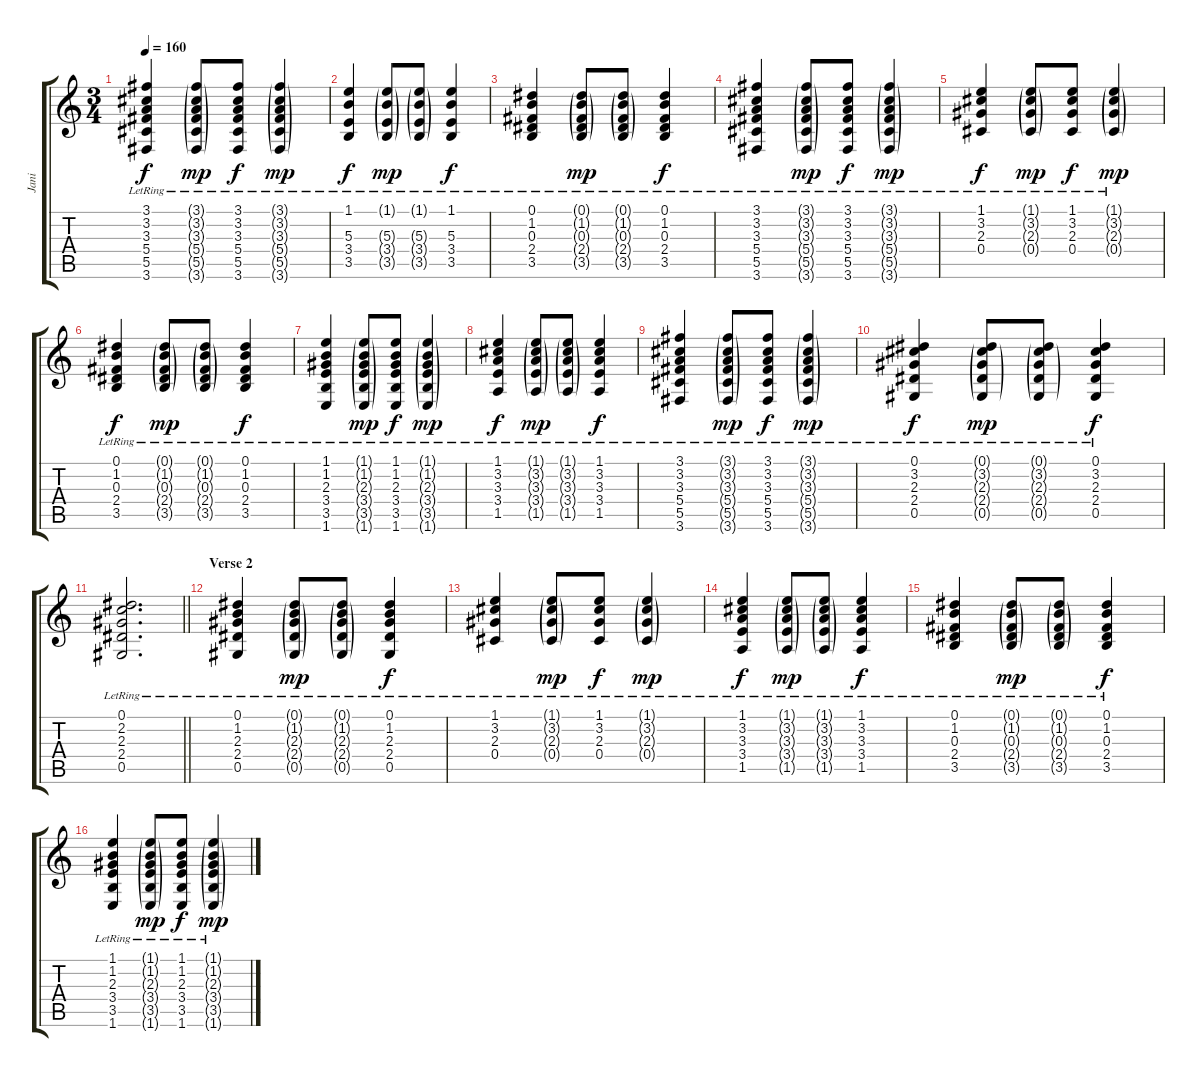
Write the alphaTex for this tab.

\track ("Jani" "Jani") {instrument acousticguitarsteel}
\staff {score tabs}
\tuning (Eb4 Bb3 Gb3 Db3 Ab2 Eb2) {hide}
\ts (3 4)
\tempo 160
\clef g2
\ks c
(3.1{lr} 3.2{lr} 3.3{lr} 5.4{lr} 5.5{lr} 3.6{lr}).4{dy f} (3.1{g lr} 3.2{g lr} 3.3{g lr} 5.4{g lr} 5.5{g lr} 3.6{g lr}).8{dy mp} (3.1{lr} 3.2{lr} 3.3{lr} 5.4{lr} 5.5{lr} 3.6{lr}).8{dy f} (3.1{g lr} 3.2{g lr} 3.3{g lr} 5.4{g lr} 5.5{g lr} 3.6{g lr}).4{dy mp} |
(1.1{lr} 5.3{lr} 3.4{lr} 3.5{lr}).4{dy f} (1.1{g lr} 5.3{g lr} 3.4{g lr} 3.5{g lr}).8{dy mp} (1.1{g lr} 5.3{g lr} 3.4{g lr} 3.5{g lr}).8 (1.1{lr} 5.3{lr} 3.4{lr} 3.5{lr}).4{dy f} |
(0.1{lr} 1.2{lr} 0.3{lr} 2.4{lr} 3.5{lr}).4 (0.1{g lr} 1.2{g lr} 0.3{g lr} 2.4{g lr} 3.5{g lr}).8{dy mp} (0.1{g lr} 1.2{g lr} 0.3{g lr} 2.4{g lr} 3.5{g lr}).8 (0.1{lr} 1.2{lr} 0.3{lr} 2.4{lr} 3.5{lr}).4{dy f} |
(3.1{lr} 3.2{lr} 3.3{lr} 5.4{lr} 5.5{lr} 3.6{lr}).4 (3.1{g lr} 3.2{g lr} 3.3{g lr} 5.4{g lr} 5.5{g lr} 3.6{g lr}).8{dy mp} (3.1{lr} 3.2{lr} 3.3{lr} 5.4{lr} 5.5{lr} 3.6{lr}).8{dy f} (3.1{g lr} 3.2{g lr} 3.3{g lr} 5.4{g lr} 5.5{g lr} 3.6{g lr}).4{dy mp} |
(1.1{lr} 3.2{lr} 2.3{lr} 0.4{lr}).4{dy f} (1.1{g lr} 3.2{g lr} 2.3{g lr} 0.4{g lr}).8{dy mp} (1.1{lr} 3.2{lr} 2.3{lr} 0.4{lr}).8{dy f} (1.1{g lr} 3.2{g lr} 2.3{g lr} 0.4{g lr}).4{dy mp} |
(0.1{lr} 1.2{lr} 0.3{lr} 2.4{lr} 3.5{lr}).4{dy f} (0.1{g lr} 1.2{g lr} 0.3{g lr} 2.4{g lr} 3.5{g lr}).8{dy mp} (0.1{g lr} 1.2{g lr} 0.3{g lr} 2.4{g lr} 3.5{g lr}).8 (0.1{lr} 1.2{lr} 0.3{lr} 2.4{lr} 3.5{lr}).4{dy f} |
(1.1{lr} 1.2{lr} 2.3{lr} 3.4{lr} 3.5{lr} 1.6{lr}).4 (1.1{g lr} 1.2{g lr} 2.3{g lr} 3.4{g lr} 3.5{g lr} 1.6{g lr}).8{dy mp} (1.1{lr} 1.2{lr} 2.3{lr} 3.4{lr} 3.5{lr} 1.6{lr}).8{dy f} (1.1{g lr} 1.2{g lr} 2.3{g lr} 3.4{g lr} 3.5{g lr} 1.6{g lr}).4{dy mp} |
(1.1{lr} 3.2{lr} 3.3{lr} 3.4{lr} 1.5{lr}).4{dy f} (1.1{g lr} 3.2{g lr} 3.3{g lr} 3.4{g lr} 1.5{g lr}).8{dy mp} (1.1{g lr} 3.2{g lr} 3.3{g lr} 3.4{g lr} 1.5{g lr}).8 (1.1{lr} 3.2{lr} 3.3{lr} 3.4{lr} 1.5{lr}).4{dy f} |
(3.1{lr} 3.2{lr} 3.3{lr} 5.4{lr} 5.5{lr} 3.6{lr}).4 (3.1{g lr} 3.2{g lr} 3.3{g lr} 5.4{g lr} 5.5{g lr} 3.6{g lr}).8{dy mp} (3.1{lr} 3.2{lr} 3.3{lr} 5.4{lr} 5.5{lr} 3.6{lr}).8{dy f} (3.1{g lr} 3.2{g lr} 3.3{g lr} 5.4{g lr} 5.5{g lr} 3.6{g lr}).4{dy mp} |
(0.1{lr} 3.2{lr} 2.3{lr} 2.4{lr} 0.5{lr}).4{dy f} (0.1{g lr} 3.2{g lr} 2.3{g lr} 2.4{g lr} 0.5{g lr}).8{dy mp} (0.1{g lr} 3.2{g lr} 2.3{g lr} 2.4{g lr} 0.5{g lr}).8 (0.1{lr} 3.2{lr} 2.3{lr} 2.4{lr} 0.5{lr}).4{dy f} |
\barLineRight lightlight
(0.1{lr} 2.2{lr} 2.3{lr} 2.4{lr} 0.5{lr}).2{d} |
\section ("" "Verse 2")
(0.1{lr} 1.2{lr} 2.3{lr} 2.4{lr} 0.5{lr}).4 (0.1{g lr} 1.2{g lr} 2.3{g lr} 2.4{g lr} 0.5{g lr}).8{dy mp} (0.1{g lr} 1.2{g lr} 2.3{g lr} 2.4{g lr} 0.5{g lr}).8 (0.1{lr} 1.2{lr} 2.3{lr} 2.4{lr} 0.5{lr}).4{dy f} |
(1.1{lr} 3.2{lr} 2.3{lr} 0.4{lr}).4 (1.1{g lr} 3.2{g lr} 2.3{g lr} 0.4{g lr}).8{dy mp} (1.1{lr} 3.2{lr} 2.3{lr} 0.4{lr}).8{dy f} (1.1{g lr} 3.2{g lr} 2.3{g lr} 0.4{g lr}).4{dy mp} |
(1.1{lr} 3.2{lr} 3.3{lr} 3.4{lr} 1.5{lr}).4{dy f} (1.1{g lr} 3.2{g lr} 3.3{g lr} 3.4{g lr} 1.5{g lr}).8{dy mp} (1.1{g lr} 3.2{g lr} 3.3{g lr} 3.4{g lr} 1.5{g lr}).8 (1.1{lr} 3.2{lr} 3.3{lr} 3.4{lr} 1.5{lr}).4{dy f} |
(0.1{lr} 1.2{lr} 0.3{lr} 2.4{lr} 3.5{lr}).4 (0.1{g lr} 1.2{g lr} 0.3{g lr} 2.4{g lr} 3.5{g lr}).8{dy mp} (0.1{g lr} 1.2{g lr} 0.3{g lr} 2.4{g lr} 3.5{g lr}).8 (0.1{lr} 1.2{lr} 0.3{lr} 2.4{lr} 3.5{lr}).4{dy f} |
(1.1{lr} 1.2{lr} 2.3{lr} 3.4{lr} 3.5{lr} 1.6{lr}).4 (1.1{g lr} 1.2{g lr} 2.3{g lr} 3.4{g lr} 3.5{g lr} 1.6{g lr}).8{dy mp} (1.1{lr} 1.2{lr} 2.3{lr} 3.4{lr} 3.5{lr} 1.6{lr}).8{dy f} (1.1{g lr} 1.2{g lr} 2.3{g lr} 3.4{g lr} 3.5{g lr} 1.6{g lr}).4{dy mp}
